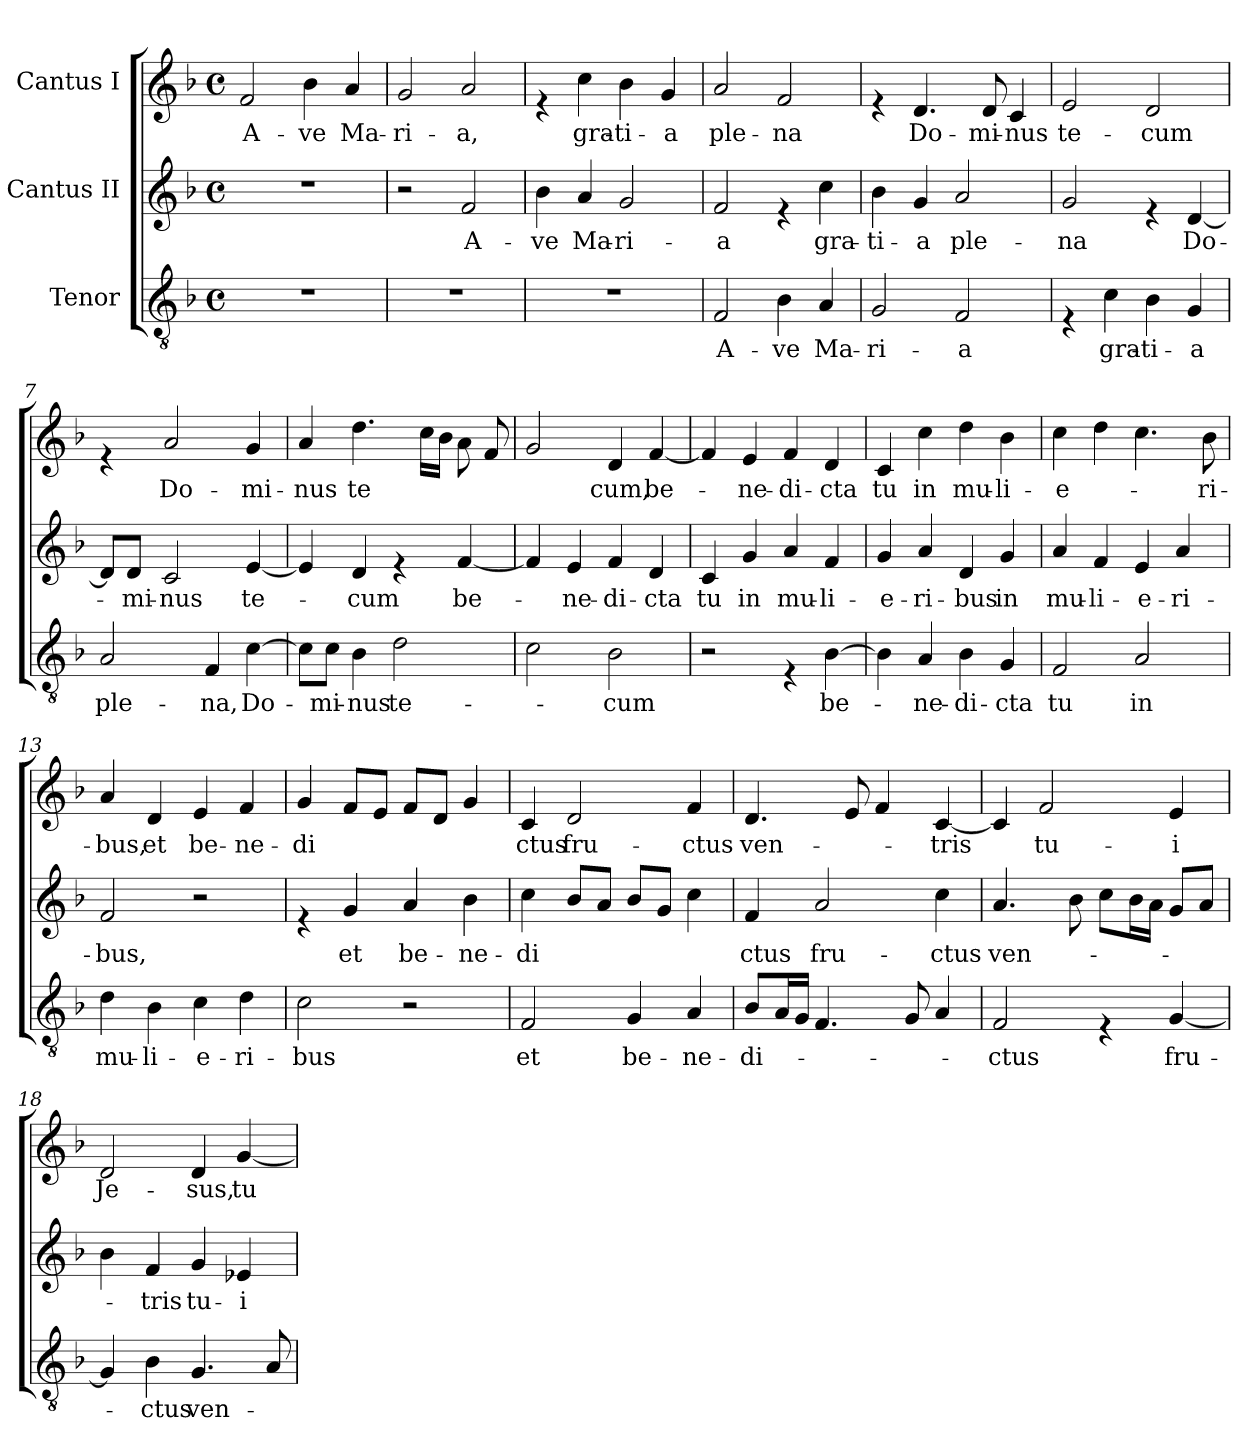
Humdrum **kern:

**kern	**text	**kern	**text	**kern	**text
*part3	*part3	*part2	*part2	*part1	*part1
*staff3	*staff3	*staff2	*staff2	*staff1	*staff1
*I"Tenor	*	*I"Cantus II	*	*I"Cantus I	*
*clefGv2	*	*clefG2	*	*clefG2	*
*k[b-]	*	*k[b-]	*	*k[b-]	*
*F:	*	*F:	*	*F:	*
*M4/4	*	*M4/4	*	*M4/4	*
*met(c)	*	*met(c)	*	*met(c)	*
=1	=1	=1	=1	=1	=1
!	!	!	!	!	!LO:LY:b
1r	.	1r	.	2f/	A-
!	!	!	!	!	!LO:LY:b
.	.	.	.	4b-\	-ve
!	!	!	!	!	!LO:LY:b
.	.	.	.	4a/	Ma-
=2	=2	=2	=2	=2	=2
!	!	!	!	!	!LO:LY:b
1r	.	2r	.	2g/	-ri-
!	!	!	!LO:LY:b	!	!LO:LY:b
.	.	2f/	A-	2a/	-a,
=3	=3	=3	=3	=3	=3
!	!	!	!LO:LY:b	!	!
1r	.	4b-\	-ve	4re	.
!	!	!	!LO:LY:b	!	!LO:LY:b
.	.	4a/	Ma-	4cc\	gra-
!	!	!	!LO:LY:b	!	!LO:LY:b
.	.	2g/	-ri-	4b-\	-ti-
!	!	!	!	!	!LO:LY:b
.	.	.	.	4g/	-a
=4	=4	=4	=4	=4	=4
!	!LO:LY:b	!	!LO:LY:b	!	!LO:LY:b
2F/	A-	2f/	-a	2a/	ple-
!	!LO:LY:b	!	!	!	!LO:LY:b
4B-\	-ve	4re	.	2f/	-na
!	!LO:LY:b	!	!LO:LY:b	!	!
4A/	Ma-	4cc\	gra-	.	.
!!LO:LB:g=z
=5	=5	=5	=5	=5	=5
!	!LO:LY:b	!	!LO:LY:b	!	!
2G/	-ri-	4b-\	-ti-	4re	.
!	!	!	!LO:LY:b	!	!LO:LY:b
.	.	4g/	-a	4.d/	Do-
!	!LO:LY:b	!	!LO:LY:b	!	!
2F/	-a	2a/	ple-	.	.
!	!	!	!	!	!LO:LY:b
.	.	.	.	8d/	-mi-
!	!	!	!	!	!LO:LY:b
.	.	.	.	4c/	-nus
=6	=6	=6	=6	=6	=6
!	!	!	!LO:LY:b	!	!LO:LY:b
4rE	.	2g/	-na	2e/	te-
!	!LO:LY:b	!	!	!	!
4c\	gra-	.	.	.	.
!	!LO:LY:b	!	!	!	!LO:LY:b
4B-\	-ti-	4re	.	2d/	-cum
!	!LO:LY:b	!	!LO:LY:b	!	!
4G/	-a	[<4d/	Do-	.	.
=7	=7	=7	=7	=7	=7
!	!LO:LY:b	!	!	!	!
2A/	ple-	8d/L]	.	4re	.
!	!	!	!LO:LY:b	!	!
.	.	8d/J	-mi-	.	.
!	!	!	!LO:LY:b	!	!LO:LY:b
.	.	2c/	-nus	2a/	Do-
!	!LO:LY:b	!	!	!	!
4F/	-na,	.	.	.	.
!	!LO:LY:b	!	!LO:LY:b	!	!LO:LY:b
[>4c\	Do-	[<4e/	te-	4g/	-mi-
=8	=8	=8	=8	=8	=8
!	!	!	!	!	!LO:LY:b
8c\L]	.	4e/]	.	4a/	-nus
!	!LO:LY:b	!	!	!	!
8c\J	-mi-	.	.	.	.
!	!LO:LY:b	!	!LO:LY:b	!	!LO:LY:b
4B-\	-nus	4d/	-cum	4.dd\	te
!	!LO:LY:b	!	!	!	!
2d\	te-	4re	.	.	.
.	.	.	.	16cc\LL	.
.	.	.	.	16b-\JJ	.
!	!	!	!LO:LY:b	!	!
.	.	[<4f/	be-	8a\	.
.	.	.	.	8f/	.
!!LO:LB:g=z
=9	=9	=9	=9	=9	=9
2c\	.	4f/]	.	2g/	.
!	!	!	!LO:LY:b	!	!
.	.	4e/	-ne-	.	.
!	!LO:LY:b	!	!LO:LY:b	!	!LO:LY:b
2B-\	-cum	4f/	-di-	4d/	cum,
!	!	!	!LO:LY:b	!	!LO:LY:b
.	.	4d/	-cta	[<4f/	be-
=10	=10	=10	=10	=10	=10
!	!	!	!LO:LY:b	!	!
2r	.	4c/	tu	4f/]	.
!	!	!	!LO:LY:b	!	!LO:LY:b
.	.	4g/	in	4e/	-ne-
!	!	!	!LO:LY:b	!	!LO:LY:b
4rE	.	4a/	mu-	4f/	-di-
!	!LO:LY:b	!	!LO:LY:b	!	!LO:LY:b
[>4B-\	be-	4f/	-li-	4d/	-cta
=11	=11	=11	=11	=11	=11
!	!	!	!LO:LY:b	!	!LO:LY:b
4B-\]	.	4g/	-e-	4c/	tu
!	!LO:LY:b	!	!LO:LY:b	!	!LO:LY:b
4A/	-ne-	4a/	-ri-	4cc\	in
!	!LO:LY:b	!	!LO:LY:b	!	!LO:LY:b
4B-\	-di-	4d/	-bus	4dd\	mu-
!	!LO:LY:b	!	!LO:LY:b	!	!LO:LY:b
4G/	-cta	4g/	in	4b-\	-li-
=12	=12	=12	=12	=12	=12
!	!LO:LY:b	!	!LO:LY:b	!	!LO:LY:b
2F/	tu	4a/	mu-	4cc\	-e-
!	!	!	!LO:LY:b	!	!
.	.	4f/	-li-	4dd\	.
!	!LO:LY:b	!	!LO:LY:b	!	!
2A/	in	4e/	-e-	4.cc\	.
!	!	!	!LO:LY:b	!	!
.	.	4a/	-ri-	.	.
!	!	!	!	!	!LO:LY:b
.	.	.	.	8b-\	-ri-
=13	=13	=13	=13	=13	=13
!	!LO:LY:b	!	!LO:LY:b	!	!LO:LY:b
4d\	mu-	2f/	-bus,	4a/	-bus,
!	!LO:LY:b	!	!	!	!LO:LY:b
4B-\	-li-	.	.	4d/	et
!	!LO:LY:b	!	!	!	!LO:LY:b
4c\	-e-	2r	.	4e/	be-
!	!LO:LY:b	!	!	!	!LO:LY:b
4d\	-ri-	.	.	4f/	-ne-
!!LO:LB:g=z
=14	=14	=14	=14	=14	=14
!	!LO:LY:b	!	!	!	!LO:LY:b
2c\	-bus	4re	.	4g/	-di
!	!	!	!LO:LY:b	!	!
.	.	4g/	et	8f/L	.
.	.	.	.	8e/J	.
!	!	!	!LO:LY:b	!	!
2r	.	4a/	be-	8f/L	.
.	.	.	.	8d/J	.
!	!	!	!LO:LY:b	!	!
.	.	4b-\	-ne-	4g/	.
=15	=15	=15	=15	=15	=15
!	!LO:LY:b	!	!LO:LY:b	!	!LO:LY:b
2F/	et	4cc\	-di	4c/	ctus
!	!	!	!	!	!LO:LY:b
.	.	8b-/L	.	2d/	fru-
.	.	8a/J	.	.	.
!	!LO:LY:b	!	!	!	!
4G/	be-	8b-/L	.	.	.
.	.	8g/J	.	.	.
!	!LO:LY:b	!	!	!	!LO:LY:b
4A/	-ne-	4cc\	.	4f/	-ctus
=16	=16	=16	=16	=16	=16
!	!LO:LY:b	!	!LO:LY:b	!	!LO:LY:b
8B-/L	-di-	4f/	ctus	4.d/	ven-
16A/L	.	.	.	.	.
16G/JJ	.	.	.	.	.
!	!	!	!LO:LY:b	!	!
4.F/	.	2a/	fru-	.	.
.	.	.	.	8e/	.
.	.	.	.	4f/	.
8G/	.	.	.	.	.
!	!	!	!LO:LY:b	!	!LO:LY:b
4A/	.	4cc\	-ctus	[<4c/	-tris
=17	=17	=17	=17	=17	=17
!	!LO:LY:b	!	!LO:LY:b	!	!
2F/	-ctus	4.a/	ven-	4c/]	.
!	!	!	!	!	!LO:LY:b
.	.	.	.	2f/	tu-
.	.	8b-\	.	.	.
4rE	.	8cc\L	.	.	.
.	.	16b-\L	.	.	.
.	.	16a\JJ	.	.	.
!	!LO:LY:b	!	!	!	!LO:LY:b
[<4G/	fru-	8g/L	.	4e/	-i
.	.	8a/J	.	.	.
!!LO:PB:g=z
=18	=18	=18	=18	=18	=18
!	!	!	!	!	!LO:LY:b
4G/]	.	4b-\	.	2d/	Je-
!	!LO:LY:b	!	!LO:LY:b	!	!
4B-\	-ctus	4f/	-tris	.	.
!	!LO:LY:b	!	!LO:LY:b	!	!LO:LY:b
4.G/	ven-	4g/	tu-	4d/	-sus,
!	!	!	!LO:LY:b	!	!LO:LY:b
.	.	4e-X/	-i	[<4g/	tu-
8A/	.	.	.	.	.
=	=	=	=	=	=
*-	*-	*-	*-	*-	*-
